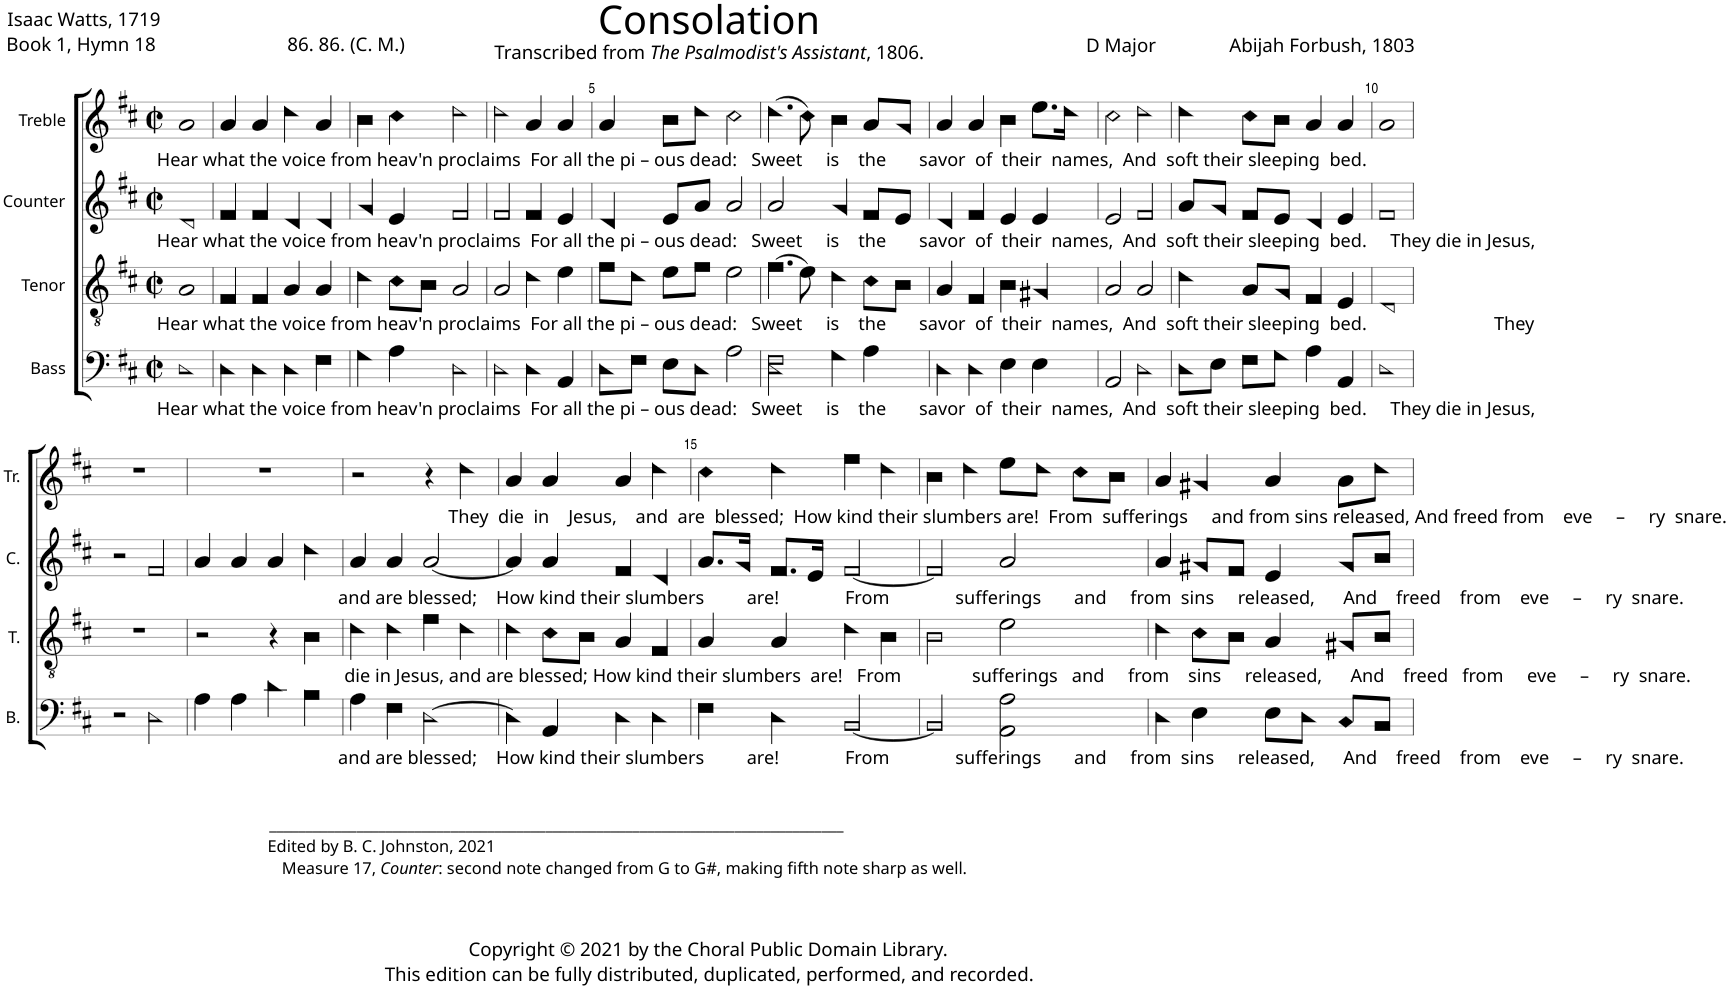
**kern	**kern	**kern	**kern
*part4	*part3	*part2	*part1
*staff4	*staff3	*staff2	*staff1
*I"Bass	*I"Tenor	*I"Counter	*I"Treble
*I'B.	*I'T.	*I'C.	*I'Tr.
*clefF4	*clefGv2	*clefG2	*clefG2
*k[f#c#]	*k[f#c#]	*k[f#c#]	*k[f#c#]
*M2/2	*M2/2	*M2/2	*M2/2
*met(c|)	*met(c|)	*met(c|)	*met(c|)
=1	=1	=1	=1
!	!	!	!LO:TX:b:t=Hear what the voice from heav'n proclaims  For all the pi – ous dead&colon;   Sweet     is    the       savor  of  their  names,  And  soft their sleeping  bed.
!	!	!LO:TX:b:t=Hear what the voice from heav'n proclaims  For all the pi – ous dead&colon;   Sweet     is    the       savor  of  their  names,  And  soft their sleeping  bed.     They die in Jesus,	!
!	!LO:TX:b:t=Hear what the voice from heav'n proclaims  For all the pi – ous dead&colon;   Sweet     is    the       savor  of  their  names,  And  soft their sleeping  bed.                           They	!	!
!LO:TX:b:t=Hear what the voice from heav'n proclaims  For all the pi – ous dead&colon;   Sweet     is    the       savor  of  their  names,  And  soft their sleeping  bed.     They die in Jesus,	!	!	!
1D!	1A!	1d!	1a!
=2	=2	=2	=2
4D!\	4F#!/	4f#!/	4a!/
4D!\	4F#!/	4f#!/	4a!/
4D!\	4A!/	4d!/	4dd!\
4F#!\	4A!/	4d!/	4a!/
=3	=3	=3	=3
4G!\	4d!\	4g!/	4b!\
4A!\	8c#!\L	4e!/	4cc#!\
.	8B!\J	.	.
2D!\	2A!/	2f#!/	2dd!\
=4	=4	=4	=4
2D!\	2A!/	2f#!/	2dd!\
4D!\	4d!\	4f#!/	4a!/
4AA!/	4e!\	4e!/	4a!/
=5	=5	=5	=5
8D!\L	8f#!\L	4d!/	4a!/
8F#!\J	8d!\J	.	.
8E!\L	8e!\L	8e!/L	8b!\L
8D!\J	8f#!\J	8a!/J	8dd!\J
2A!\	2e!\	2a!/	2cc#!\
=6	=6	=6	=6
2D!\ 2F#!\	(4.f#!\	2a!/	(4.dd!\
.	8e!\)	.	8cc#!\)
4G!\	4d!\	4g!/	4b!\
4A!\	8c#!\L	8f#!/L	8a!/L
.	8B!\J	8e!/J	8g!/J
=7	=7	=7	=7
4D!\	4A!/	4d!/	4a!/
4D!\	4F#!/	4f#!/	4a!/
4E!\	4B!\	4e!/	4b!\
4E!\	4G#X!/	4e!/	8.ee!\L
.	.	.	16dd!\Jk
=8	=8	=8	=8
2AA!/	2A!/	2e!/	2cc#!\
2D!\	2A!/	2f#!/	2dd!\
=9	=9	=9	=9
8D!\L	4d!\	8a!/L	4dd!\
8E!\J	.	8g!/J	.
8F#!\L	8A!/L	8f#!/L	8cc#!\L
8G!\J	8G!/J	8e!/J	8b!\J
4A!\	4F#!/	4d!/	4a!/
4AA!/	4E!/	4e!/	4a!/
=10	=10	=10	=10
1D!	1D!	1f#!	1a!
!!LO:LB:g=z
=11	=11	=11	=11
2r	1r	2r	1r
2D!\	.	2f#!/	.
=12	=12	=12	=12
4A!\	2r	4a!/	1r
4A!\	.	4a!/	.
4d!\	4r	4a!/	.
4B!\	4B!\	4dd!\	.
=13	=13	=13	=13
!	!	!LO:TX:b:t=and are blessed;    How kind their slumbers         are!              From              sufferings       and     from  sins     released,      And    freed    from    eve     –     ry  snare.	!
!	!LO:TX:b:t=die in Jesus, and are blessed; How kind their slumbers  are!   From               sufferings   and     from    sins     released,      And    freed   from     eve     –     ry  snare.	!	!
!LO:TX:b:t=_______________________________________________________________________________	!	!	!
!LO:TX:b:t=Edited by B. C. Johnston, 2021	!	!	!
!LO:TX:b:t=Measure 17,	!	!	!
!LO:TX:b:i:t=Counter	!	!	!
!LO:TX:b:t=&colon; second note changed from G to G#, making fifth note sharp as well.	!	!	!
!LO:TX:b:t=and are blessed;    How kind their slumbers         are!              From              sufferings       and     from  sins     released,      And    freed    from    eve     –     ry  snare.	!	!	!
4A!\	4d!\	4a!/	2r
4F#!\	4d!\	4a!/	.
[2D!\	4f#!\	[2a!/	4r
!	!	!	!LO:TX:b:t=They  die  in    Jesus,    and  are  blessed;  How kind their slumbers are!  From  sufferings     and from sins released, And freed from    eve     –     ry  snare.
.	4d!\	.	4dd!\
=14	=14	=14	=14
4D!\]	4d!\	4a!/]	4a!/
4AA!/	8c#!\L	4a!/	4a!/
.	8B!\J	.	.
4D!\	4A!/	4f#!/	4a!/
4D!\	4F#!/	4d!/	4dd!\
=15	=15	=15	=15
4F#!\	4A!/	8.a!/L	4cc#!\
.	.	16g!/Jk	.
4D!\	4A!/	8.f#!/L	4dd!\
.	.	16e!/Jk	.
[2BB!/	4d!\	[2f#!/	4ff#!\
.	4B!\	.	4dd!\
=16	=16	=16	=16
2BB!/]	2B!\	2f#!/]	4b!\
.	.	.	4dd!\
2AA!\ 2A!\	2e!\	2a!/	8ee!\L
.	.	.	8dd!\J
.	.	.	8cc#!\L
.	.	.	8b!\J
=17	=17	=17	=17
4D!\	4d!\	4a!/	4a!/
4E!\	8c#!\L	8g#X!/L	4g#X!/
.	8B!\J	8f#!/J	.
8E!\L	4A!/	4e!/	4a!/
8D!\J	.	.	.
8C#!/L	8G#X!/L	8g#!/L	8a!\L
8BB!/J	8B!/J	8b!/J	8dd!\J
=	=	=	=
*-	*-	*-	*-
